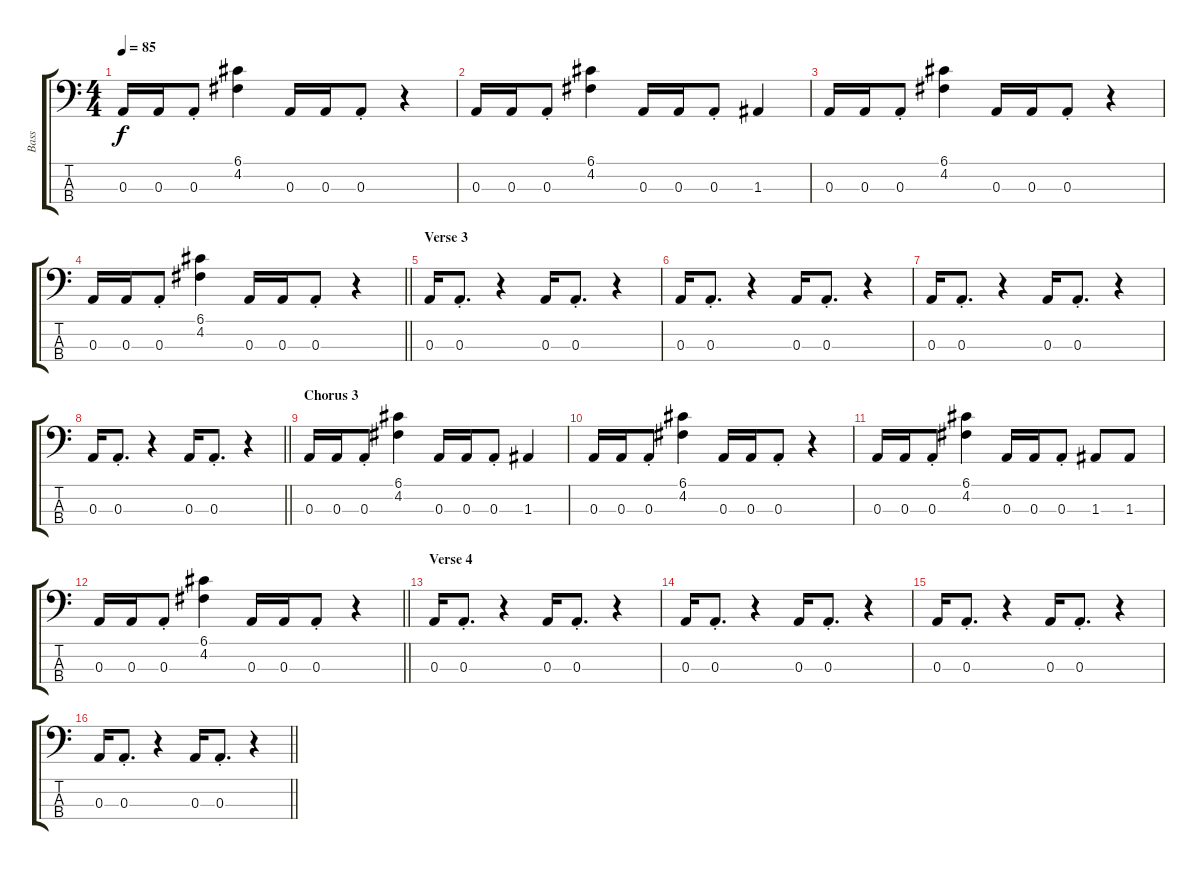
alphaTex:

\track ("Bass" "Bass") {instrument electricbasspick}
\staff {score tabs}
\tuning (G2 D2 A1 E1) {hide}
\ts (4 4)
\tempo 85
\clef f4
\ks c
0.3.16{dy f} 0.3.16 0.3{st}.8 (6.1 4.2).4 0.3.16 0.3.16 0.3{st}.8 r.4 |
0.3.16 0.3.16 0.3{st}.8 (6.1 4.2).4 0.3.16 0.3.16 0.3{st}.8 1.3.4 |
0.3.16 0.3.16 0.3{st}.8 (6.1 4.2).4 0.3.16 0.3.16 0.3{st}.8 r.4 |
\barLineRight lightlight
0.3.16 0.3.16 0.3{st}.8 (6.1 4.2).4 0.3.16 0.3.16 0.3{st}.8 r.4 |
\section ("" "Verse 3")
0.3.16 0.3{st}.8{d} r.4 0.3.16 0.3{st}.8{d} r.4 |
0.3.16 0.3{st}.8{d} r.4 0.3.16 0.3{st}.8{d} r.4 |
0.3.16 0.3{st}.8{d} r.4 0.3.16 0.3{st}.8{d} r.4 |
\barLineRight lightlight
0.3.16 0.3{st}.8{d} r.4 0.3.16 0.3{st}.8{d} r.4 |
\section ("" "Chorus 3")
0.3.16 0.3.16 0.3{st}.8 (6.1 4.2).4 0.3.16 0.3.16 0.3{st}.8 1.3.4 |
0.3.16 0.3.16 0.3{st}.8 (6.1 4.2).4 0.3.16 0.3.16 0.3{st}.8 r.4 |
0.3.16 0.3.16 0.3{st}.8 (6.1 4.2).4 0.3.16 0.3.16 0.3{st}.8 1.3.8 1.3.8 |
\barLineRight lightlight
0.3.16 0.3.16 0.3{st}.8 (6.1 4.2).4 0.3.16 0.3.16 0.3{st}.8 r.4 |
\section ("" "Verse 4")
0.3.16 0.3{st}.8{d} r.4 0.3.16 0.3{st}.8{d} r.4 |
0.3.16 0.3{st}.8{d} r.4 0.3.16 0.3{st}.8{d} r.4 |
0.3.16 0.3{st}.8{d} r.4 0.3.16 0.3{st}.8{d} r.4 |
\barLineRight lightlight
0.3.16 0.3{st}.8{d} r.4 0.3.16 0.3{st}.8{d} r.4
